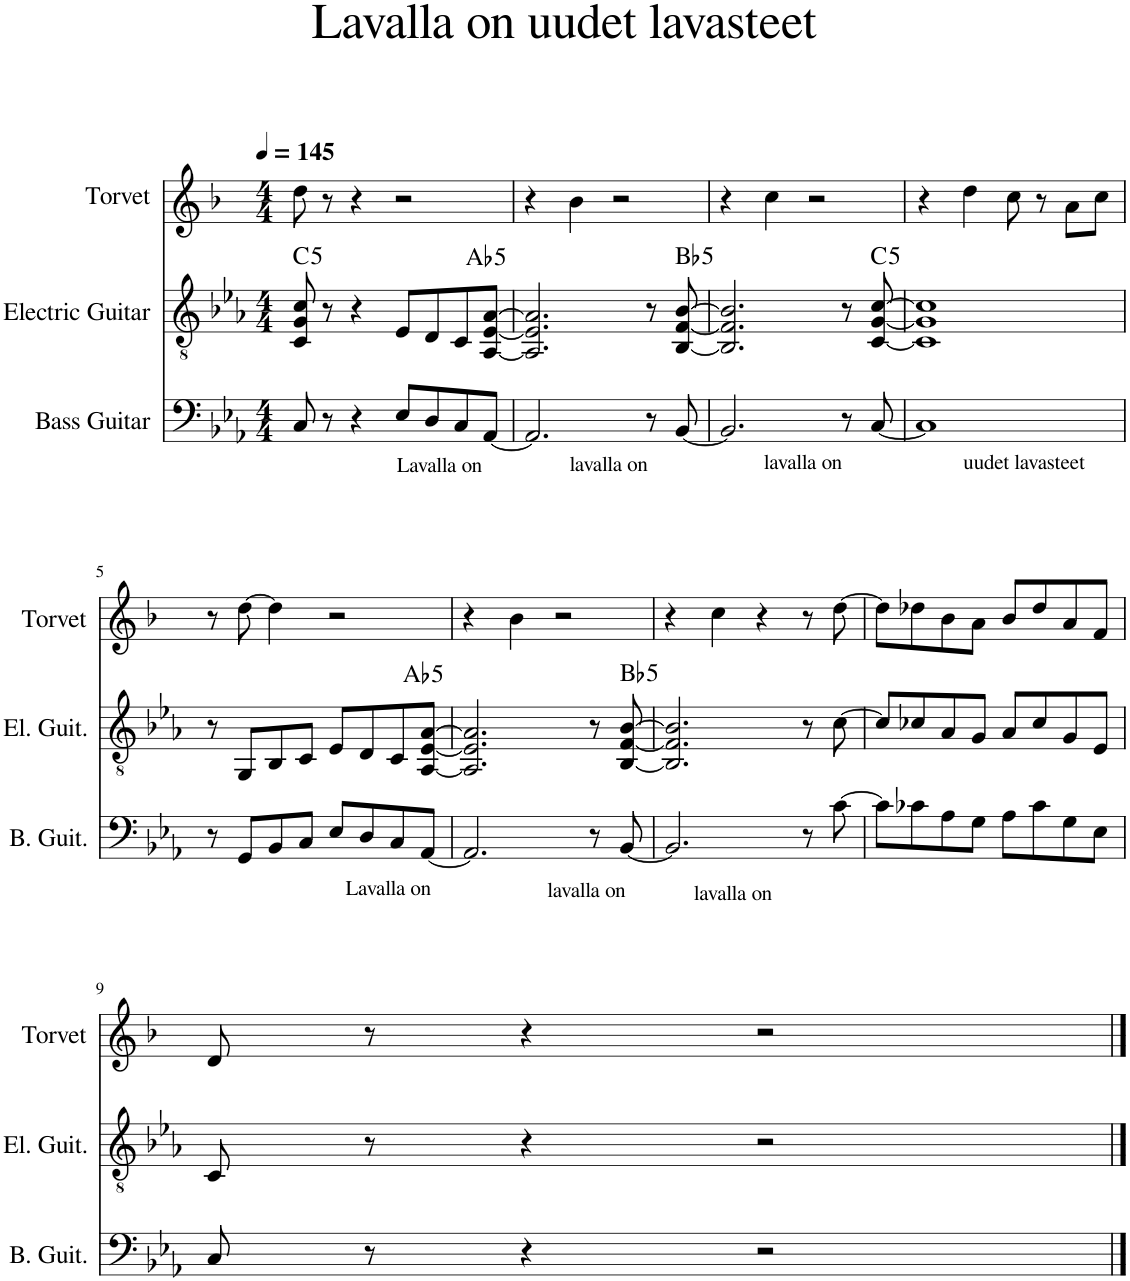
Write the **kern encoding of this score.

**kern	**kern	**harte	**kern
*part3	*part2	*part2	*part1
*staff3	*staff2	*	*staff1
*I"Bass Guitar	*I"Electric Guitar	*	*I"Torvet
*I'B. Guit.	*I'El. Guit.	*	*I'Torvet
*clefF4	*clefGv2	*	*clefG2
*Trd7c12	*	*	*Trd1c2
*k[b-e-a-]	*k[b-e-a-]	*	*k[b-]
*M4/4	*M4/4	*	*M4/4
*MM145	*MM145	*	*MM145
=1	=1	=1	=1
!	!	!LO:H:kt=5	!
8C/	8C/ 8G/ 8c/	C:(1,5)	8dd\
8r	8r	.	8r
4r	4r	.	4r
!LO:TX:b:t=Lavalla on	!	!	!
8E-/L	8E-/L	.	2r
8D/	8D/	.	.
8C/	8C/	.	.
!	!	!LO:H:kt=5	!
[8AA-/J	[8AA-/ [8E-/ [8A-/J	Ab:(1,5)	.
=2	=2	=2	=2
!LO:TX:b:t=lavalla on	!	!	!
2.AA-/]	2.AA-/] 2.E-/] 2.A-/]	.	4r
.	.	.	4b-\
.	.	.	2r
8r	8r	.	.
!	!	!LO:H:kt=5	!
[8BB-/	[8BB-/ [8F/ [8B-/	Bb:(1,5)	.
=3	=3	=3	=3
!LO:TX:b:t=lavalla on	!	!	!
2.BB-/]	2.BB-/] 2.F/] 2.B-/]	.	4r
.	.	.	4cc\
.	.	.	2r
8r	8r	.	.
!	!	!LO:H:kt=5	!
[8C/	[8C/ [8G/ [8c/	C:(1,5)	.
=4	=4	=4	=4
!LO:TX:b:t=uudet lavasteet	!	!	!
1C]	1C] 1G] 1c]	.	4r
.	.	.	4dd\
.	.	.	8cc\
.	.	.	8r
.	.	.	8a\L
.	.	.	8cc\J
!!LO:LB:g=z
=5	=5	=5	=5
8r	8r	.	8r
8GG/L	8GG/L	.	[8dd\
8BB-/	8BB-/	.	4dd\]
8C/J	8C/J	.	.
8E-/L	8E-/L	.	2r
8D/	8D/	.	.
8C/	8C/	.	.
!LO:TX:b:t=Lavalla on	!	!LO:H:kt=5	!
[8AA-/J	[8AA-/ [8E-/ [8A-/J	Ab:(1,5)	.
=6	=6	=6	=6
2.AA-/]	2.AA-/] 2.E-/] 2.A-/]	.	4r
.	.	.	4b-\
.	.	.	2r
8r	8r	.	.
!LO:TX:b:t=lavalla on	!	!LO:H:kt=5	!
[8BB-/	[8BB-/ [8F/ [8B-/	Bb:(1,5)	.
=7	=7	=7	=7
!LO:TX:b:t=lavalla on	!	!	!
2.BB-/]	2.BB-/] 2.F/] 2.B-/]	.	4r
.	.	.	4cc\
.	.	.	4r
8r	8r	.	8r
[8c\	[8c\	.	[8dd\
=8	=8	=8	=8
8c\L]	8c/L]	.	8dd\L]
8c-X\	8c-X/	.	8dd-X\
8A-\	8A-/	.	8b-\
8G\J	8G/J	.	8a\J
8A-\L	8A-/L	.	8b-/L
8c-\	8c-/	.	8dd-/
8G\	8G/	.	8a/
8E-\J	8E-/J	.	8f/J
!!LO:LB:g=z
=9	=9	=9	=9
8C/	8C/	.	8d/
8r	8r	.	8r
4r	4r	.	4r
2r	2r	.	2r
==	==	==	==
*-	*-	*-	*-
